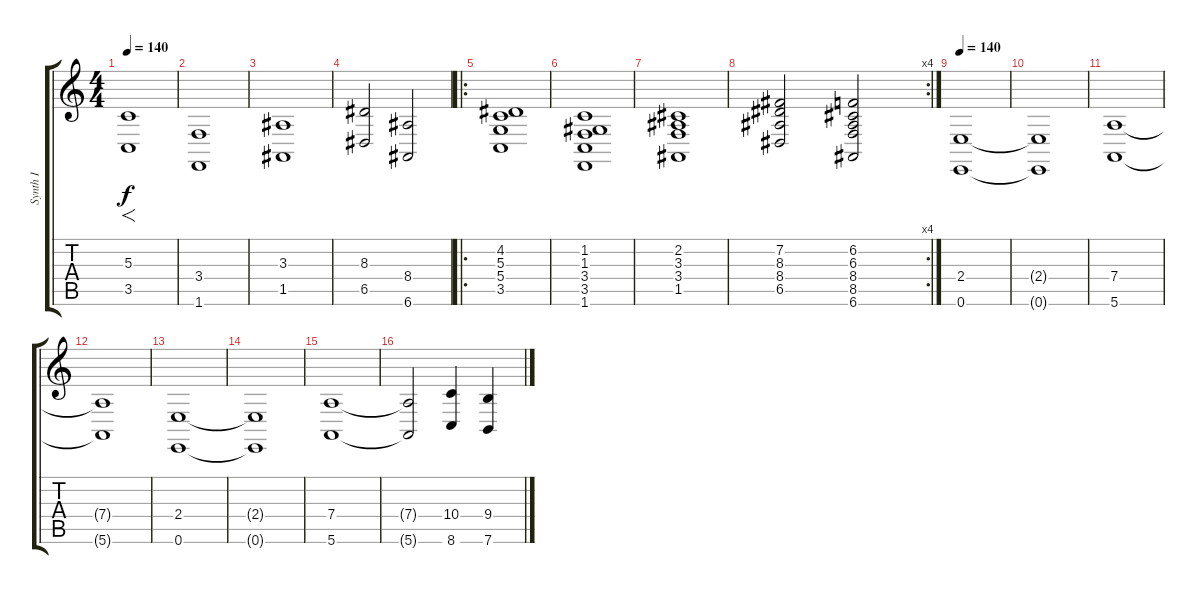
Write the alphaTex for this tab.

\track ("Synth I" "Synth I") {instrument pad4choir}
\staff {score tabs}
\tuning (E4 B3 G3 D3 A2 E2) {hide}
\ts (4 4)
\tempo 140
\clef g2
\ks c
(5.3 3.5).1{f dy f} |
(3.4 1.6).1 |
(3.3 1.5).1 |
(8.3 6.5).2 (8.4 6.6).2 |
\ro
(4.2 5.3 5.4 3.5).1 |
(1.2 1.3 3.4 3.5 1.6).1 |
(2.2 3.3 3.4 1.5).1 |
\rc 4
(7.2 8.3 8.4 6.5).2 (6.2 6.3 8.4 8.5 6.6).2 |
\tempo 140
(2.4 0.6).1 |
(2.4{t} 0.6{t}).1 |
(7.4 5.6).1 |
(7.4{t} 5.6{t}).1 |
(2.4 0.6).1 |
(2.4{t} 0.6{t}).1 |
(7.4 5.6).1 |
(7.4{t} 5.6{t}).2 (10.4 8.6).4 (9.4 7.6).4
